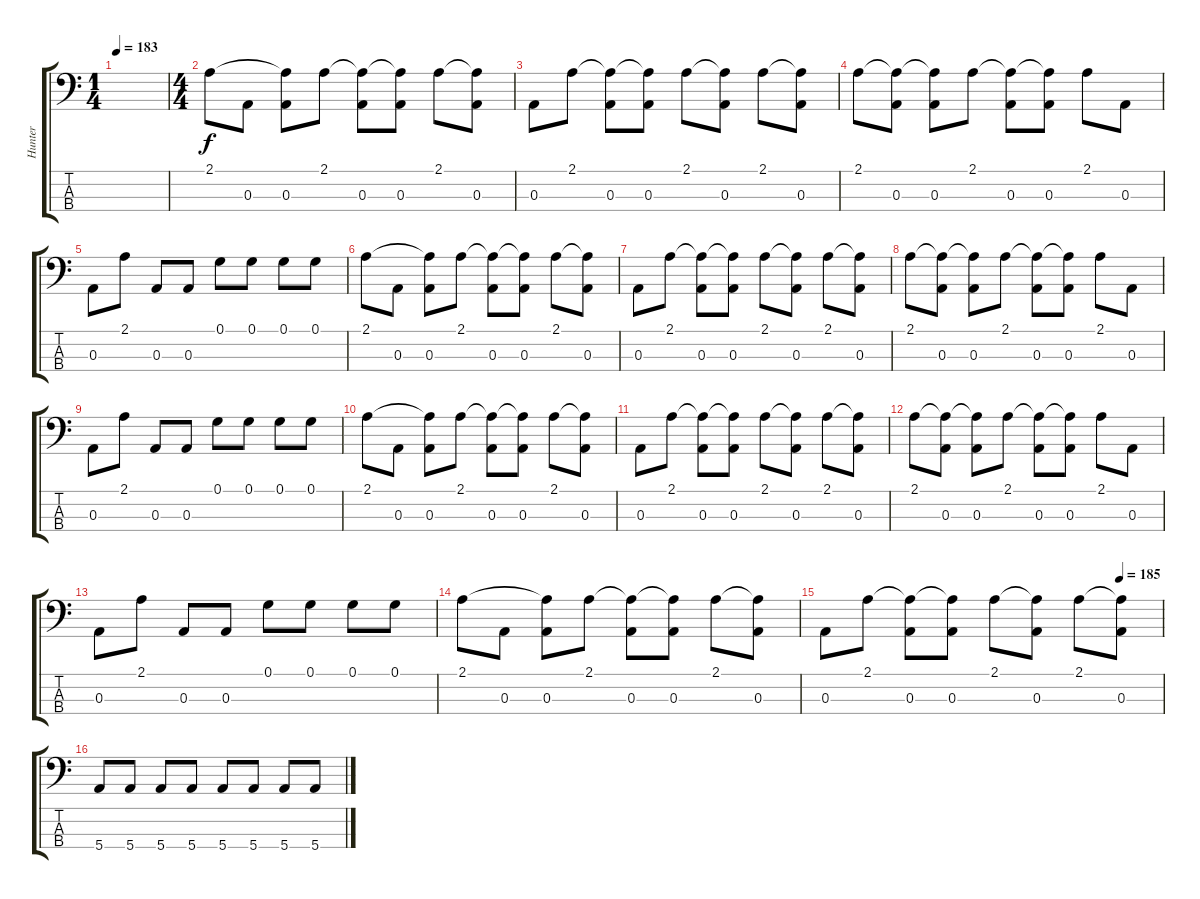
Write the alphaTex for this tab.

\track ("Hunter" "Hunter") {instrument electricbasspick}
\staff {score tabs}
\tuning (G2 D2 A1 E1) {hide}
\ts (1 4)
\tempo 183
\tempo 175
\tempo 183
\clef f4
\ks c
|
\ts (4 4)
2.1.8 0.3.8 (2.1{t} 0.3).8 2.1.8 (2.1{t} 0.3).8 (2.1{t} 0.3).8 2.1.8 (2.1{t} 0.3).8 |
0.3.8 2.1.8 (2.1{t} 0.3).8 (2.1{t} 0.3).8 2.1.8 (2.1{t} 0.3).8 2.1.8 (2.1{t} 0.3).8 |
2.1.8 (2.1{t} 0.3).8 (2.1{t} 0.3).8 2.1.8 (2.1{t} 0.3).8 (2.1{t} 0.3).8 2.1.8 0.3.8 |
0.3.8 2.1.8 0.3.8 0.3.8 0.1.8 0.1.8 0.1.8 0.1.8 |
2.1.8 0.3.8 (2.1{t} 0.3).8 2.1.8 (2.1{t} 0.3).8 (2.1{t} 0.3).8 2.1.8 (2.1{t} 0.3).8 |
0.3.8 2.1.8 (2.1{t} 0.3).8 (2.1{t} 0.3).8 2.1.8 (2.1{t} 0.3).8 2.1.8 (2.1{t} 0.3).8 |
2.1.8 (2.1{t} 0.3).8 (2.1{t} 0.3).8 2.1.8 (2.1{t} 0.3).8 (2.1{t} 0.3).8 2.1.8 0.3.8 |
0.3.8 2.1.8 0.3.8 0.3.8 0.1.8 0.1.8 0.1.8 0.1.8 |
2.1.8 0.3.8 (2.1{t} 0.3).8 2.1.8 (2.1{t} 0.3).8 (2.1{t} 0.3).8 2.1.8 (2.1{t} 0.3).8 |
0.3.8 2.1.8 (2.1{t} 0.3).8 (2.1{t} 0.3).8 2.1.8 (2.1{t} 0.3).8 2.1.8 (2.1{t} 0.3).8 |
2.1.8 (2.1{t} 0.3).8 (2.1{t} 0.3).8 2.1.8 (2.1{t} 0.3).8 (2.1{t} 0.3).8 2.1.8 0.3.8 |
0.3.8 2.1.8 0.3.8 0.3.8 0.1.8 0.1.8 0.1.8 0.1.8 |
2.1.8 0.3.8 (2.1{t} 0.3).8 2.1.8 (2.1{t} 0.3).8 (2.1{t} 0.3).8 2.1.8 (2.1{t} 0.3).8 |
\tempo (185 0.875)
0.3.8 2.1.8 (2.1{t} 0.3).8 (2.1{t} 0.3).8 2.1.8 (2.1{t} 0.3).8 2.1.8 (2.1{t} 0.3).8 |
5.4.8 5.4.8 5.4.8 5.4.8 5.4.8 5.4.8 5.4.8 5.4.8
